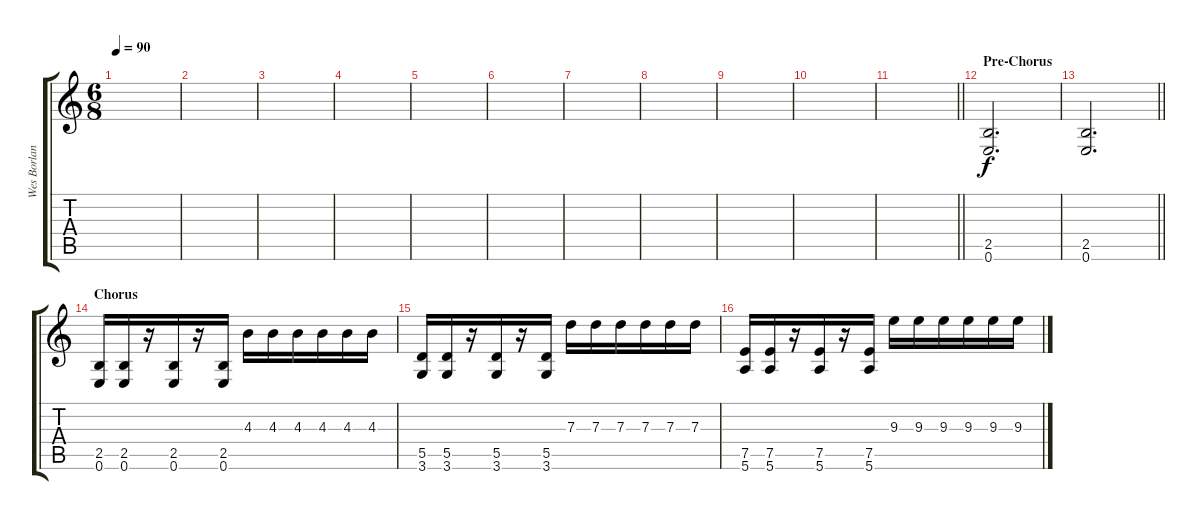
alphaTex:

\track ("Wes Borland" "Wes Borlan") {instrument overdrivenguitar}
\staff {score tabs}
\tuning (E4 B3 G3 D3 A2 E2) {hide}
\ts (6 8)
\tempo 90
\clef g2
\ks c
|
|
|
|
|
|
|
|
|
|
\barLineRight lightlight
|
\section ("" "Pre-Chorus")
(2.5 0.6).2{d volume 8} |
\barLineRight lightlight
(2.5 0.6).2{d volume 12} |
\section ("" "Chorus")
(2.5 0.6).16 (2.5 0.6).16 r.16 (2.5 0.6).16 r.16 (2.5 0.6).16 4.3.16 4.3.16 4.3.16 4.3.16 4.3.16 4.3.16 |
(5.5 3.6).16 (5.5 3.6).16 r.16 (5.5 3.6).16 r.16 (5.5 3.6).16 7.3.16 7.3.16 7.3.16 7.3.16 7.3.16 7.3.16 |
(7.5 5.6).16 (7.5 5.6).16 r.16 (7.5 5.6).16 r.16 (7.5 5.6).16 9.3.16 9.3.16 9.3.16 9.3.16 9.3.16 9.3.16
